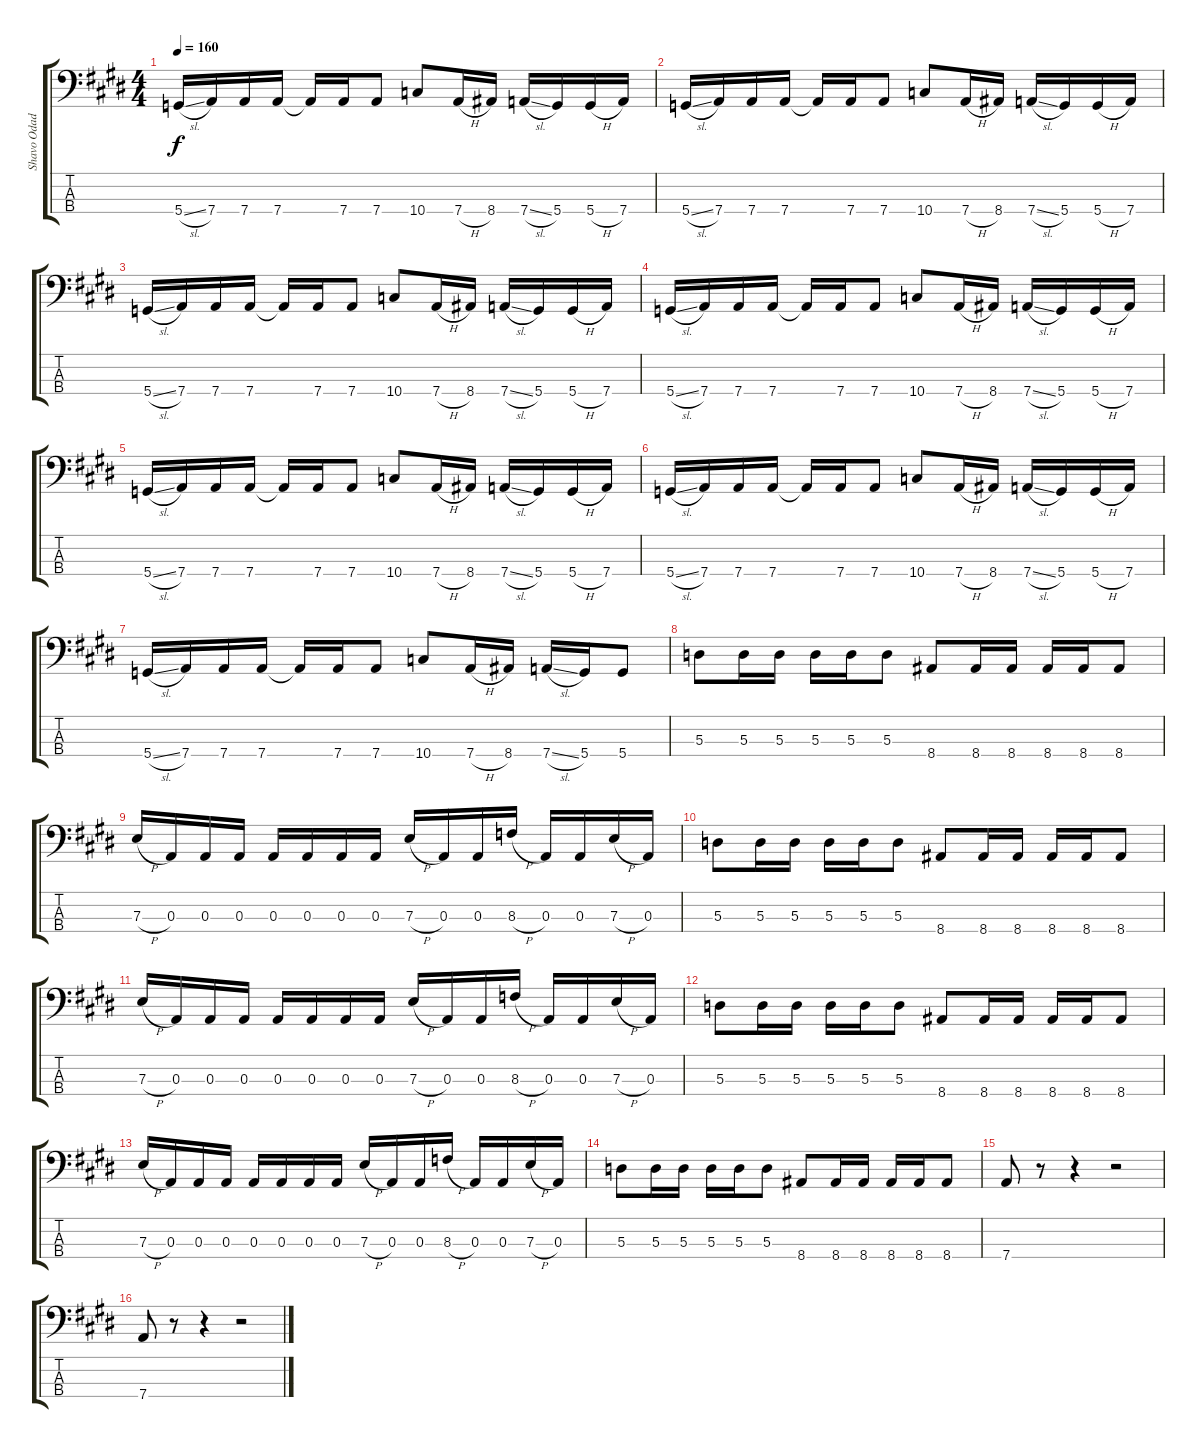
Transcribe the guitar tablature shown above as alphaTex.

\track ("Shavo Odadjian [Bass Guitar]" "Shavo Odad") {instrument electricbassfinger}
\staff {score tabs}
\tuning (G2 D2 A1 D1) {hide}
\ts (4 4)
\tempo 160
\clef f4
\ks c#minor
5.4{sl}.16{dy f} 7.4.16 7.4.16 7.4.16 7.4{t}.16 7.4.16 7.4.8 10.4.8 7.4{h}.16 8.4.16 7.4{sl}.16 5.4.16 5.4{h}.16 7.4.16 |
5.4{sl}.16 7.4.16 7.4.16 7.4.16 7.4{t}.16 7.4.16 7.4.8 10.4.8 7.4{h}.16 8.4.16 7.4{sl}.16 5.4.16 5.4{h}.16 7.4.16 |
5.4{sl}.16 7.4.16 7.4.16 7.4.16 7.4{t}.16 7.4.16 7.4.8 10.4.8 7.4{h}.16 8.4.16 7.4{sl}.16 5.4.16 5.4{h}.16 7.4.16 |
5.4{sl}.16 7.4.16 7.4.16 7.4.16 7.4{t}.16 7.4.16 7.4.8 10.4.8 7.4{h}.16 8.4.16 7.4{sl}.16 5.4.16 5.4{h}.16 7.4.16 |
5.4{sl}.16 7.4.16 7.4.16 7.4.16 7.4{t}.16 7.4.16 7.4.8 10.4.8 7.4{h}.16 8.4.16 7.4{sl}.16 5.4.16 5.4{h}.16 7.4.16 |
5.4{sl}.16 7.4.16 7.4.16 7.4.16 7.4{t}.16 7.4.16 7.4.8 10.4.8 7.4{h}.16 8.4.16 7.4{sl}.16 5.4.16 5.4{h}.16 7.4.16 |
5.4{sl}.16 7.4.16 7.4.16 7.4.16 7.4{t}.16 7.4.16 7.4.8 10.4.8 7.4{h}.16 8.4.16 7.4{sl}.16 5.4.16 5.4.8 |
5.3.8 5.3.16 5.3.16 5.3.16 5.3.16 5.3.8 8.4.8 8.4.16 8.4.16 8.4.16 8.4.16 8.4.8 |
7.3{h}.16 0.3.16 0.3.16 0.3.16 0.3.16 0.3.16 0.3.16 0.3.16 7.3{h}.16 0.3.16 0.3.16 8.3{h}.16 0.3.16 0.3.16 7.3{h}.16 0.3.16 |
5.3.8 5.3.16 5.3.16 5.3.16 5.3.16 5.3.8 8.4.8 8.4.16 8.4.16 8.4.16 8.4.16 8.4.8 |
7.3{h}.16 0.3.16 0.3.16 0.3.16 0.3.16 0.3.16 0.3.16 0.3.16 7.3{h}.16 0.3.16 0.3.16 8.3{h}.16 0.3.16 0.3.16 7.3{h}.16 0.3.16 |
5.3.8 5.3.16 5.3.16 5.3.16 5.3.16 5.3.8 8.4.8 8.4.16 8.4.16 8.4.16 8.4.16 8.4.8 |
7.3{h}.16 0.3.16 0.3.16 0.3.16 0.3.16 0.3.16 0.3.16 0.3.16 7.3{h}.16 0.3.16 0.3.16 8.3{h}.16 0.3.16 0.3.16 7.3{h}.16 0.3.16 |
5.3.8 5.3.16 5.3.16 5.3.16 5.3.16 5.3.8 8.4.8 8.4.16 8.4.16 8.4.16 8.4.16 8.4.8 |
7.4.8 r.8 r.4 r.2 |
7.4.8 r.8 r.4 r.2
